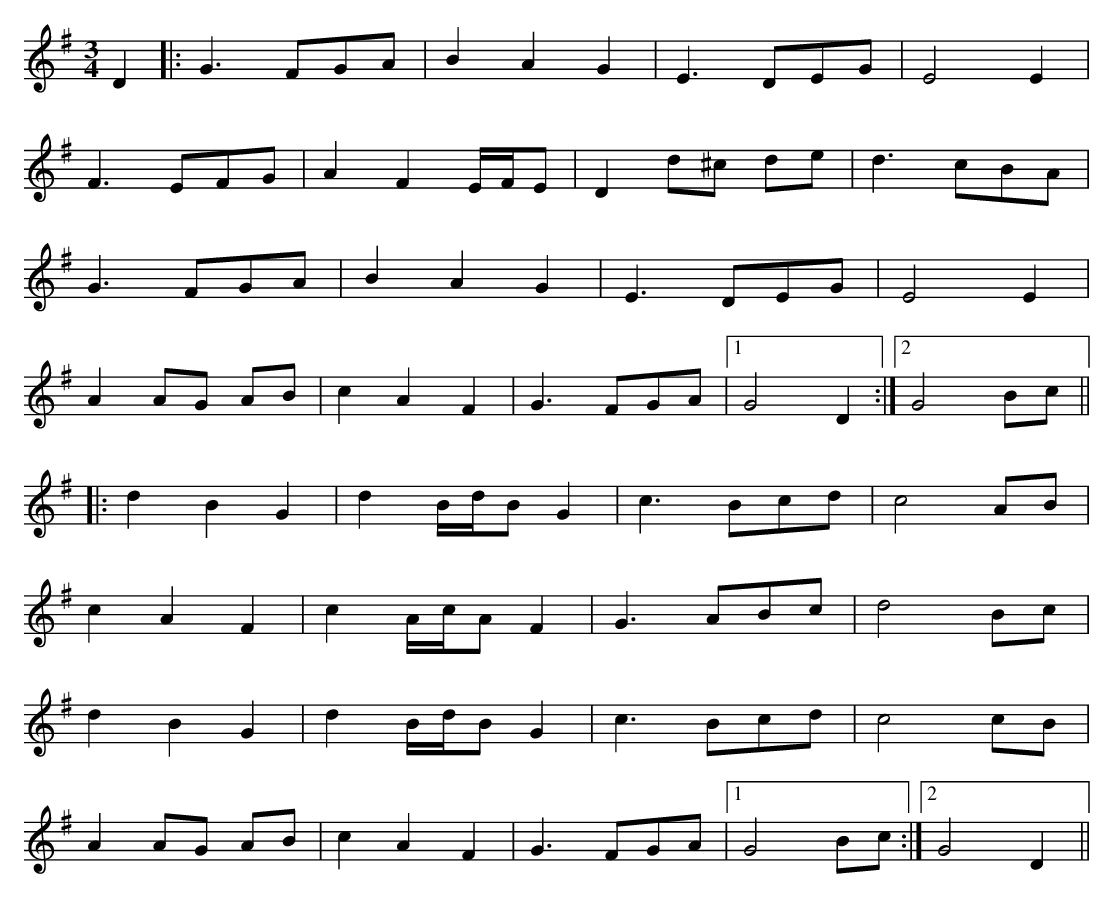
X:1
M:3/4
K:G
D2|:G3 FGA|B2 A2 G2|E3 DEG|E4 E2|
F3 EFG|A2 F2 E/F/E|D2 d^c de|d3 cBA|
G3 FGA|B2 A2 G2|E3 DEG|E4 E2|
A2 AG AB|c2 A2F2|G3 FGA|1 G4D2:|2 G4Bc||
|:d2B2G2|d2B/d/B G2|c3Bcd|c4 AB|
c2 A2 F2|c2 A/c/A F2|G3ABc|d4 Bc|
d2B2G2|d2B/d/BG2|c3Bcd|c4 cB|
A2 AG AB|c2 A2F2|G3 FGA|1 G4Bc:|2 G4D2||
